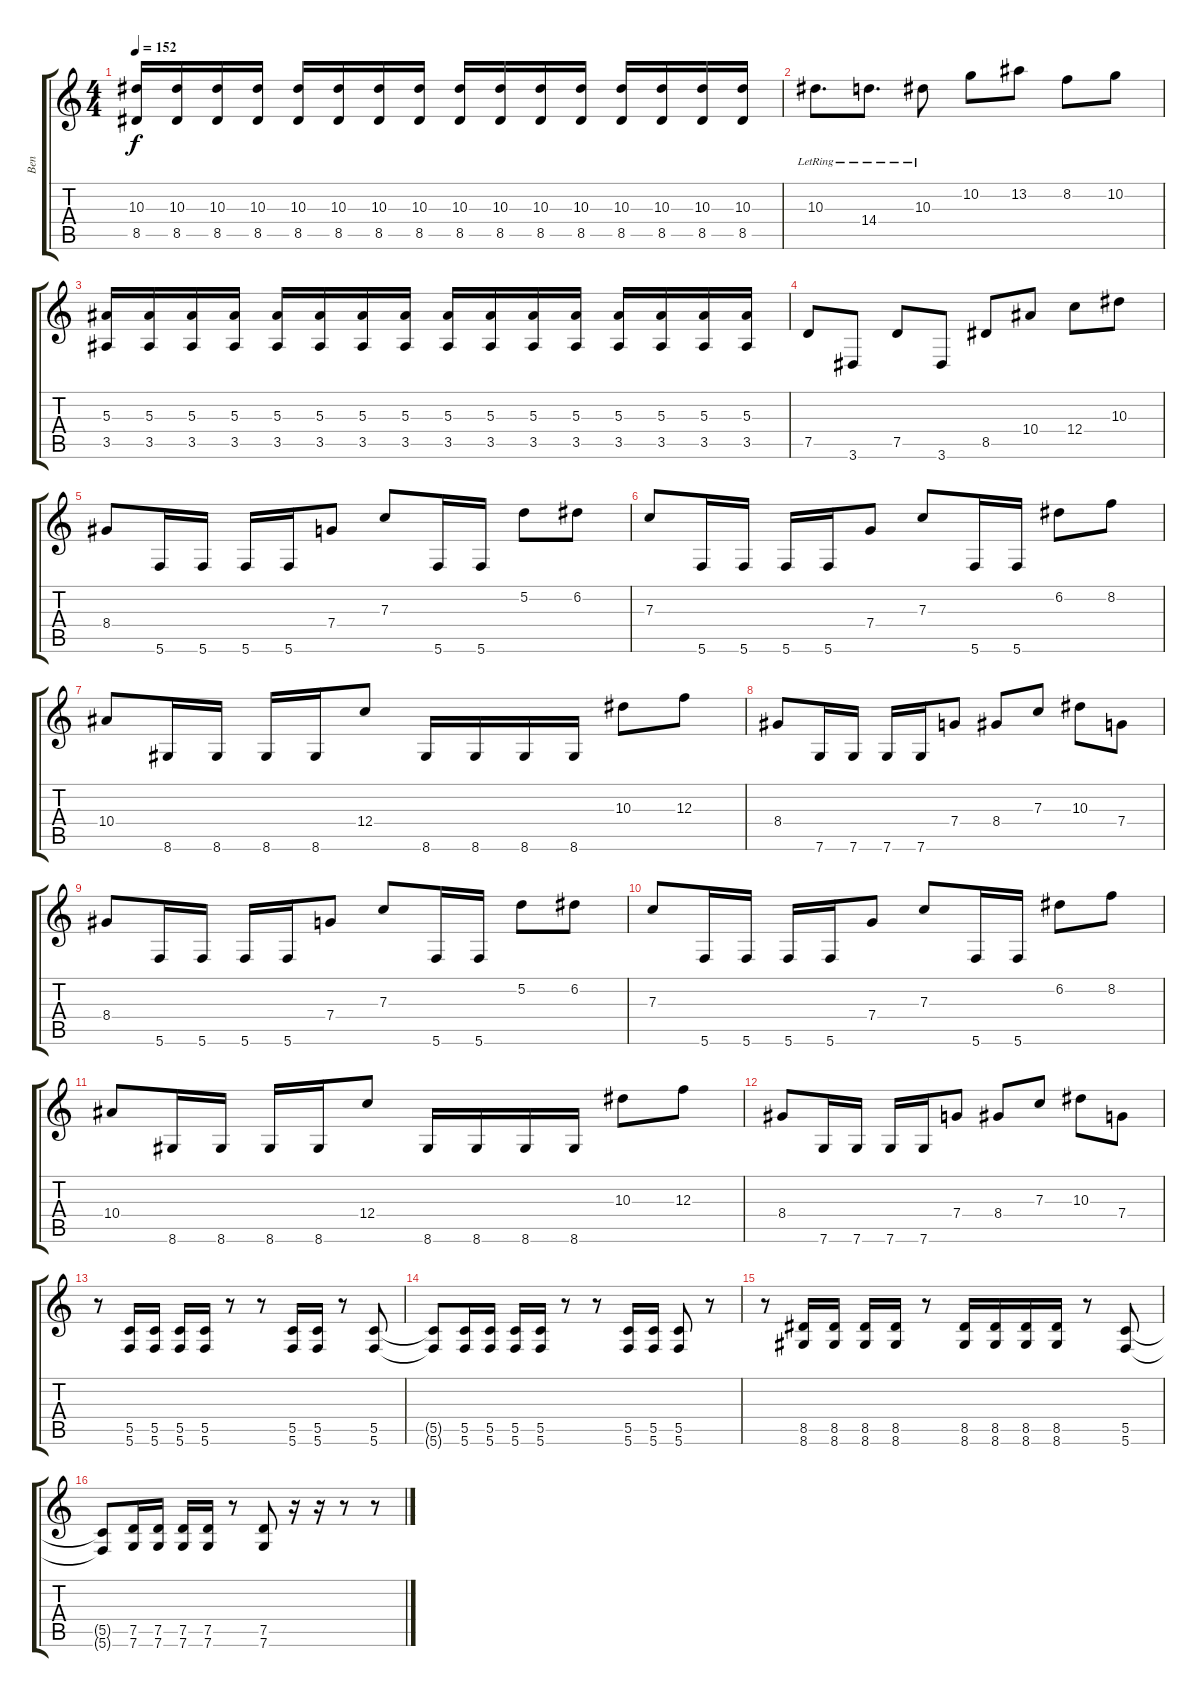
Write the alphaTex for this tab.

\track ("Ben" "Ben") {instrument distortionguitar}
\staff {score tabs}
\tuning (D4 A3 F3 C3 G2 C2) {hide}
\ts (4 4)
\tempo 152
\clef g2
\ks c
(10.3 8.5).16{dy f} (10.3 8.5).16 (10.3 8.5).16 (10.3 8.5).16 (10.3 8.5).16 (10.3 8.5).16 (10.3 8.5).16 (10.3 8.5).16 (10.3 8.5).16 (10.3 8.5).16 (10.3 8.5).16 (10.3 8.5).16 (10.3 8.5).16 (10.3 8.5).16 (10.3 8.5).16 (10.3 8.5).16 |
10.3{lr}.8{d} 14.4{lr}.8{d} 10.3{lr}.8 10.2.8 13.2.8 8.2.8 10.2.8 |
(5.3 3.5).16 (5.3 3.5).16 (5.3 3.5).16 (5.3 3.5).16 (5.3 3.5).16 (5.3 3.5).16 (5.3 3.5).16 (5.3 3.5).16 (5.3 3.5).16 (5.3 3.5).16 (5.3 3.5).16 (5.3 3.5).16 (5.3 3.5).16 (5.3 3.5).16 (5.3 3.5).16 (5.3 3.5).16 |
7.5.8 3.6.8 7.5.8 3.6.8 8.5.8 10.4.8 12.4.8 10.3.8 |
8.4.8 5.6.16 5.6.16 5.6.16 5.6.16 7.4.8 7.3.8 5.6.16 5.6.16 5.2.8 6.2.8 |
7.3.8 5.6.16 5.6.16 5.6.16 5.6.16 7.4.8 7.3.8 5.6.16 5.6.16 6.2.8 8.2.8 |
10.4.8 8.6.16 8.6.16 8.6.16 8.6.16 12.4.8 8.6.16 8.6.16 8.6.16 8.6.16 10.3.8 12.3.8 |
8.4.8 7.6.16 7.6.16 7.6.16 7.6.16 7.4.8 8.4.8 7.3.8 10.3.8 7.4.8 |
8.4.8 5.6.16 5.6.16 5.6.16 5.6.16 7.4.8 7.3.8 5.6.16 5.6.16 5.2.8 6.2.8 |
7.3.8 5.6.16 5.6.16 5.6.16 5.6.16 7.4.8 7.3.8 5.6.16 5.6.16 6.2.8 8.2.8 |
10.4.8 8.6.16 8.6.16 8.6.16 8.6.16 12.4.8 8.6.16 8.6.16 8.6.16 8.6.16 10.3.8 12.3.8 |
8.4.8 7.6.16 7.6.16 7.6.16 7.6.16 7.4.8 8.4.8 7.3.8 10.3.8 7.4.8 |
r.8 (5.5 5.6).16 (5.5 5.6).16 (5.5 5.6).16 (5.5 5.6).16 r.8 r.8 (5.5 5.6).16 (5.5 5.6).16 r.8 (5.5 5.6).8 |
(5.5{t} 5.6{t}).8 (5.5 5.6).16 (5.5 5.6).16 (5.5 5.6).16 (5.5 5.6).16 r.8 r.8 (5.5 5.6).16 (5.5 5.6).16 (5.5 5.6).8 r.8 |
r.8 (8.5 8.6).16 (8.5 8.6).16 (8.5 8.6).16 (8.5 8.6).16 r.8 (8.5 8.6).16 (8.5 8.6).16 (8.5 8.6).16 (8.5 8.6).16 r.8 (5.5 5.6).8 |
(5.5{t} 5.6{t}).8 (7.5 7.6).16 (7.5 7.6).16 (7.5 7.6).16 (7.5 7.6).16 r.8 (7.5 7.6).8 r.16 r.16 r.8 r.8
